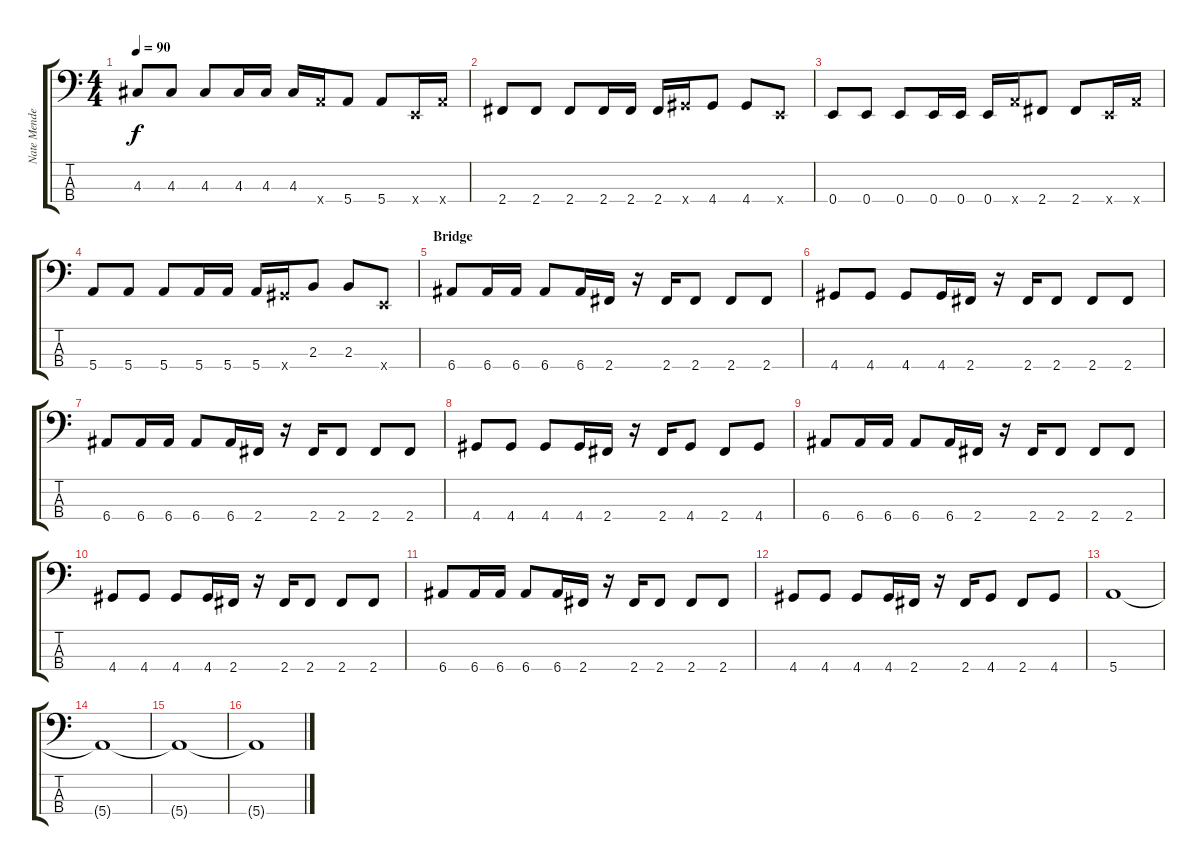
\track ("Nate Mendel" "Nate Mende") {instrument electricbassfinger}
\staff {score tabs}
\tuning (G2 D2 A1 E1) {hide}
\ts (4 4)
\tempo 90
\clef f4
\ks c
4.3.8{dy f} 4.3.8 4.3.8 4.3.16 4.3.16 4.3.16 5.4{x}.16 5.4.8 5.4.8 0.4{x}.16 5.4{x}.16 |
2.4.8 2.4.8 2.4.8 2.4.16 2.4.16 2.4.16 4.4{x}.16 4.4.8 4.4.8 0.4{x}.8 |
0.4.8 0.4.8 0.4.8 0.4.16 0.4.16 0.4.16 5.4{x}.16 2.4.8 2.4.8 0.4{x}.16 5.4{x}.16 |
5.4.8 5.4.8 5.4.8 5.4.16 5.4.16 5.4.16 4.4{x}.16 2.3.8 2.3.8 0.4{x}.8 |
\section ("" "Bridge")
6.4.8 6.4.16 6.4.16 6.4.8 6.4.16 2.4.16 r.16 2.4.16 2.4.8 2.4.8 2.4.8 |
4.4.8 4.4.8 4.4.8 4.4.16 2.4.16 r.16 2.4.16 2.4.8 2.4.8 2.4.8 |
6.4.8 6.4.16 6.4.16 6.4.8 6.4.16 2.4.16 r.16 2.4.16 2.4.8 2.4.8 2.4.8 |
4.4.8 4.4.8 4.4.8 4.4.16 2.4.16 r.16 2.4.16 4.4.8 2.4.8 4.4.8 |
6.4.8 6.4.16 6.4.16 6.4.8 6.4.16 2.4.16 r.16 2.4.16 2.4.8 2.4.8 2.4.8 |
4.4.8 4.4.8 4.4.8 4.4.16 2.4.16 r.16 2.4.16 2.4.8 2.4.8 2.4.8 |
6.4.8 6.4.16 6.4.16 6.4.8 6.4.16 2.4.16 r.16 2.4.16 2.4.8 2.4.8 2.4.8 |
4.4.8 4.4.8 4.4.8 4.4.16 2.4.16 r.16 2.4.16 4.4.8 2.4.8 4.4.8 |
5.4.1 |
5.4{t}.1 |
5.4{t}.1 |
5.4{t}.1
